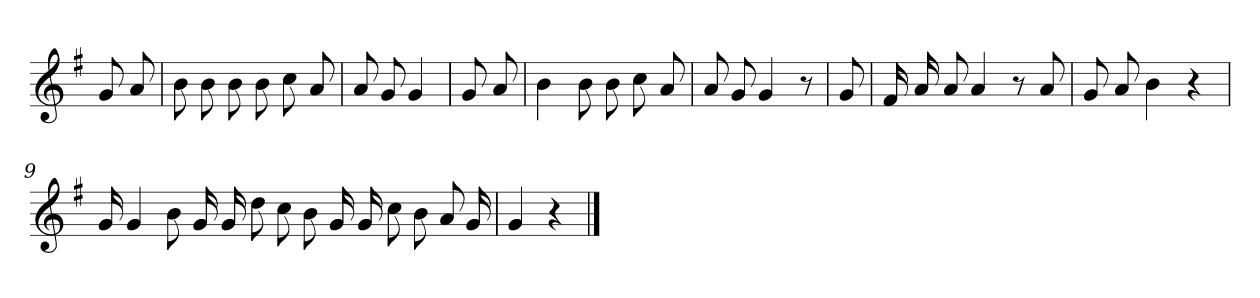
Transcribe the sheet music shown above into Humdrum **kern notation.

**kern
*part1
*staff1
*clefG2
*k[f#]
*G:
=
8g
8a
=1
8b
8b
8b
8b
8cc
8a
=2
8a
8g
4g
=3
8g
8a
=4
4b
8b
8b
8cc
8a
=5
8a
8g
4g
8r
=6
8g
=7
16f#
16a
8a
4a
8r
8a
=8
8g
8a
4b
4r
=9
16g
4g
8b
16g
16g
8dd
8cc
8b
16g
16g
8cc
8b
8a
16g
=10
4g
4r
==
*-
